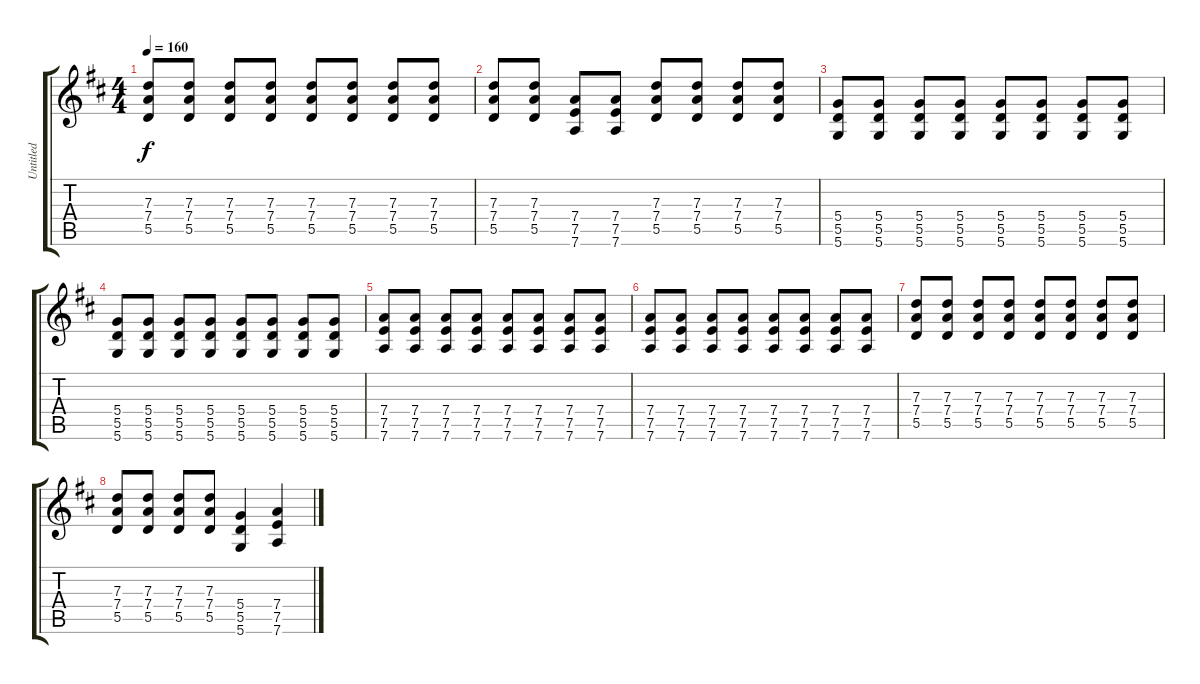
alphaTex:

\track ("Untitled" "Untitled") {instrument distortionguitar}
\staff {score tabs}
\tuning (E4 B3 G3 D3 A2 D2) {hide}
\ts (4 4)
\tempo 160
\clef g2
\ks d
(7.3 7.4 5.5).8{dy f} (7.3 7.4 5.5).8 (7.3 7.4 5.5).8 (7.3 7.4 5.5).8 (7.3 7.4 5.5).8 (7.3 7.4 5.5).8 (7.3 7.4 5.5).8 (7.3 7.4 5.5).8 |
(7.3 7.4 5.5).8 (7.3 7.4 5.5).8 (7.4 7.5 7.6).8 (7.4 7.5 7.6).8 (7.3 7.4 5.5).8 (7.3 7.4 5.5).8 (7.3 7.4 5.5).8 (7.3 7.4 5.5).8 |
(5.4 5.5 5.6).8 (5.4 5.5 5.6).8 (5.4 5.5 5.6).8 (5.4 5.5 5.6).8 (5.4 5.5 5.6).8 (5.4 5.5 5.6).8 (5.4 5.5 5.6).8 (5.4 5.5 5.6).8 |
(5.4 5.5 5.6).8 (5.4 5.5 5.6).8 (5.4 5.5 5.6).8 (5.4 5.5 5.6).8 (5.4 5.5 5.6).8 (5.4 5.5 5.6).8 (5.4 5.5 5.6).8 (5.4 5.5 5.6).8 |
(7.4 7.5 7.6).8 (7.4 7.5 7.6).8 (7.4 7.5 7.6).8 (7.4 7.5 7.6).8 (7.4 7.5 7.6).8 (7.4 7.5 7.6).8 (7.4 7.5 7.6).8 (7.4 7.5 7.6).8 |
(7.4 7.5 7.6).8 (7.4 7.5 7.6).8 (7.4 7.5 7.6).8 (7.4 7.5 7.6).8 (7.4 7.5 7.6).8 (7.4 7.5 7.6).8 (7.4 7.5 7.6).8 (7.4 7.5 7.6).8 |
(7.3 7.4 5.5).8 (7.3 7.4 5.5).8 (7.3 7.4 5.5).8 (7.3 7.4 5.5).8 (7.3 7.4 5.5).8 (7.3 7.4 5.5).8 (7.3 7.4 5.5).8 (7.3 7.4 5.5).8 |
(7.3 7.4 5.5).8 (7.3 7.4 5.5).8 (7.3 7.4 5.5).8 (7.3 7.4 5.5).8 (5.4 5.5 5.6).4 (7.4 7.5 7.6).4
